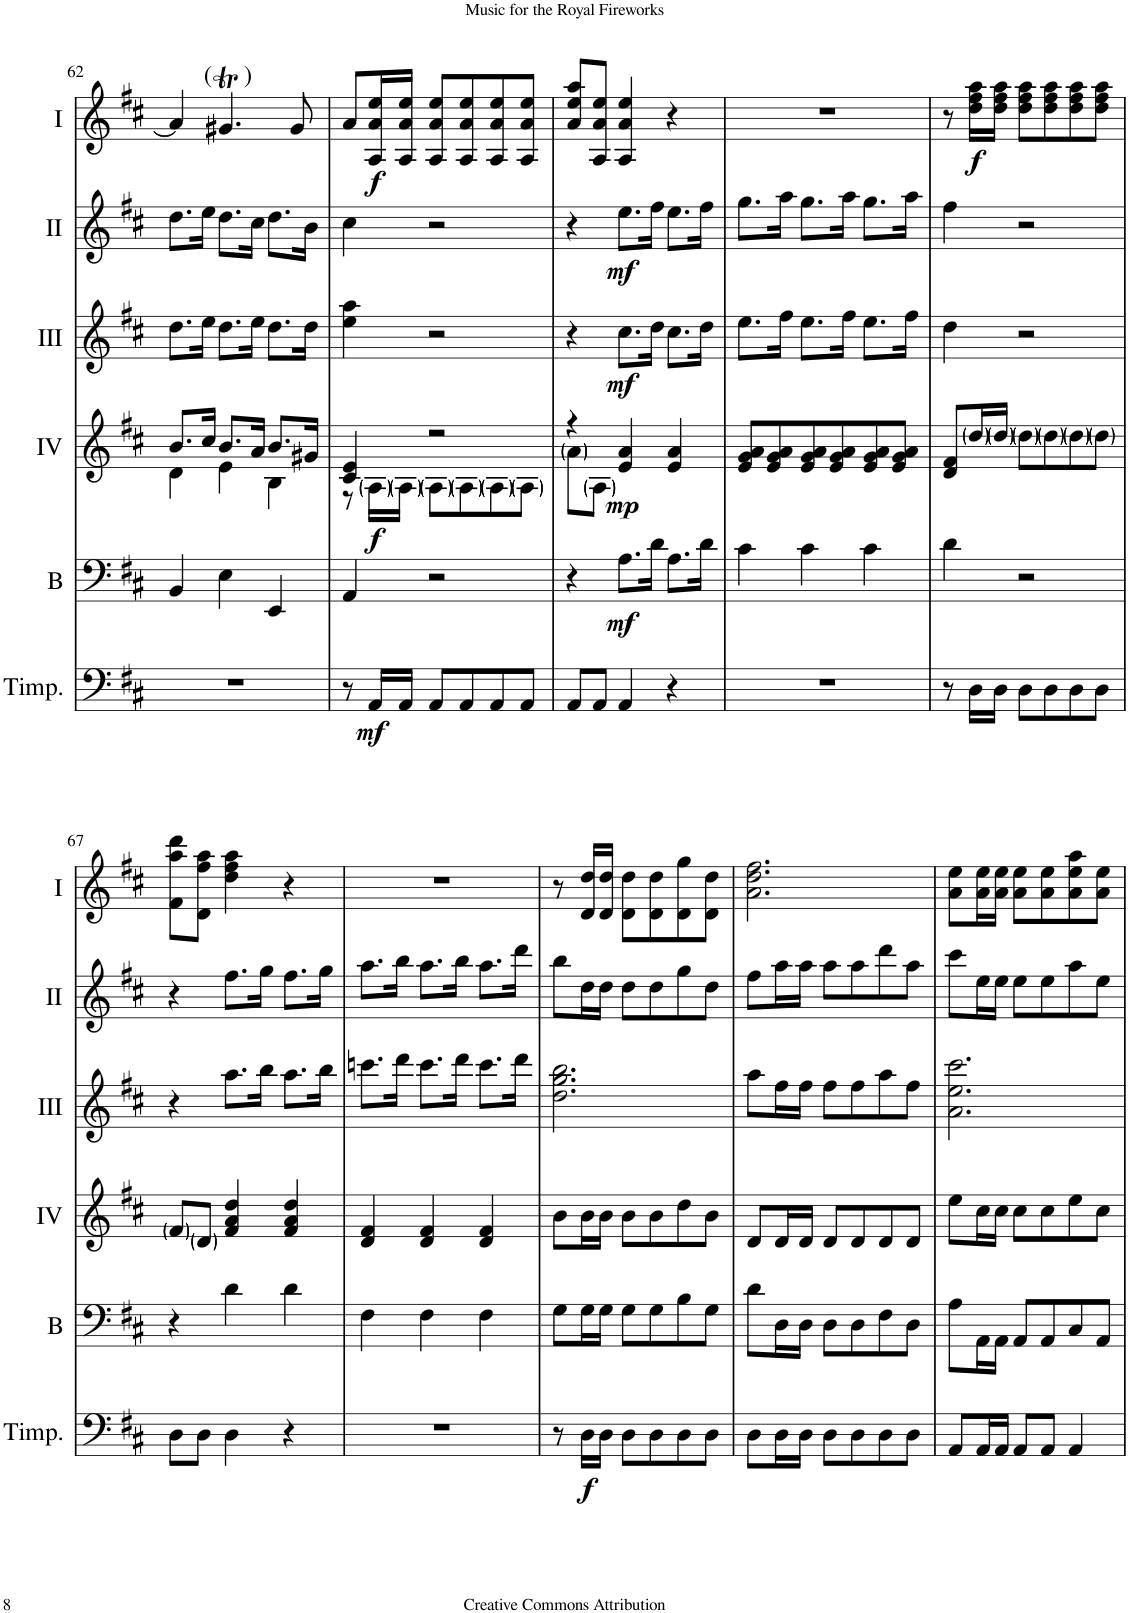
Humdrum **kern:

**kern	**dynam	**kern	**dynam	**kern	**dynam	**kern	**dynam	**kern	**dynam	**kern	**dynam
*part6	*part6	*part5	*part5	*part4	*part4	*part3	*part3	*part2	*part2	*part1	*part1
*staff6	*staff6	*staff5	*staff5	*staff4	*staff4	*staff3	*staff3	*staff2	*staff2	*staff1	*staff1
*I"Timpani	*	*I"Bass	*	*I"Acc. 4	*	*I"Acc. 3	*	*I"Acc. 2	*	*I"Acc. 1	*
*I'Timp.	*	*I'B	*	*	*	*	*	*	*	*	*
!!LO:PB:g=z
*clefF4	*	*clefF4	*	*clefG2	*	*clefG2	*	*clefG2	*	*clefG2	*
*k[f#c#]	*	*k[f#c#]	*	*k[f#c#]	*	*k[f#c#]	*	*k[f#c#]	*	*k[f#c#]	*
*M3/4	*	*M3/4	*	*M3/4	*	*M3/4	*	*M3/4	*	*M3/4	*
=62	=62	=62	=62	=62	=62	=62	=62	=62	=62	=62	=62
*	*	*	*	*^	*	*	*	*	*	*	*
2.r	.	4BB/	.	8.b/L	4d\	.	8.dd\L	.	8.dd\L	.	4a/]	.
.	.	.	.	16cc#/Jk	.	.	16ee\Jk	.	16ee\Jk	.	.	.
!	!	!	!	!	!	!	!	!	!	!	!LO:TX:a:t=(     )	!
.	.	4E\	.	8.b/L	4e\	.	8.dd\L	.	8.dd\L	.	4.g#Xt/	.
.	.	.	.	16a/Jk	.	.	16ee\Jk	.	16cc#\Jk	.	.	.
.	.	4EE/	.	8.b/L	4B\	.	8.dd\L	.	8.dd\L	.	.	.
.	.	.	.	.	.	.	.	.	.	.	8g#/	.
.	.	.	.	16g#X/Jk	.	.	16dd\Jk	.	16b\Jk	.	.	.
=63	=63	=63	=63	=63	=63	=63	=63	=63	=63	=63	=63	=63
8r	.	4AA/	.	4c#/ 4e/	8r	.	4ee\ 4aa\	.	4cc#\	.	8a/L	.
!	!LO:DY:b	!	!	!	!	!LO:DY:b	!	!	!	!	!	!LO:DY:b
16AA/LL	mf	.	.	.	16A\LL	f	.	.	.	.	16A/ 16a/ 16ee/L	f
16AA/JJ	.	.	.	.	16A\JJ	.	.	.	.	.	16A/ 16a/ 16ee/JJ	.
8AA/L	.	2r	.	2r	8A\L	.	2r	.	2r	.	8A/ 8a/ 8ee/L	.
8AA/	.	.	.	.	8A\	.	.	.	.	.	8A/ 8a/ 8ee/	.
8AA/	.	.	.	.	8A\	.	.	.	.	.	8A/ 8a/ 8ee/	.
8AA/J	.	.	.	.	8A\J	.	.	.	.	.	8A/ 8a/ 8ee/J	.
=64	=64	=64	=64	=64	=64	=64	=64	=64	=64	=64	=64	=64
8AA/L	.	4r	.	4r	8a\L	.	4r	.	4r	.	8a/ 8ee/ 8aa/L	.
8AA/J	.	.	.	.	8A\J	.	.	.	.	.	8A/ 8a/ 8ee/J	.
!	!	!	!LO:DY:b	!	!	!LO:DY:b	!	!LO:DY:b	!	!LO:DY:b	!	!
4AA/	.	8.A\L	mf	4e/ 4a/	2ryy	mp	8.cc#\L	mf	8.ee\L	mf	4A/ 4a/ 4ee/	.
.	.	16d\Jk	.	.	.	.	16dd\Jk	.	16ff#\Jk	.	.	.
4r	.	8.A\L	.	4e/ 4a/	.	.	8.cc#\L	.	8.ee\L	.	4r	.
.	.	16d\Jk	.	.	.	.	16dd\Jk	.	16ff#\Jk	.	.	.
*	*	*	*	*v	*v	*	*	*	*	*	*	*
=65	=65	=65	=65	=65	=65	=65	=65	=65	=65	=65	=65
2.r	.	4c#\	.	8e/ 8g/ 8a/L	.	8.ee\L	.	8.gg\L	.	2.r	.
.	.	.	.	8e/ 8g/ 8a/	.	.	.	.	.	.	.
.	.	.	.	.	.	16ff#\Jk	.	16aa\Jk	.	.	.
.	.	4c#\	.	8e/ 8g/ 8a/	.	8.ee\L	.	8.gg\L	.	.	.
.	.	.	.	8e/ 8g/ 8a/	.	.	.	.	.	.	.
.	.	.	.	.	.	16ff#\Jk	.	16aa\Jk	.	.	.
.	.	4c#\	.	8e/ 8g/ 8a/	.	8.ee\L	.	8.gg\L	.	.	.
.	.	.	.	8e/ 8g/ 8a/J	.	.	.	.	.	.	.
.	.	.	.	.	.	16ff#\Jk	.	16aa\Jk	.	.	.
=66	=66	=66	=66	=66	=66	=66	=66	=66	=66	=66	=66
8r	.	4d\	.	8d/ 8f#/L	.	4dd\	.	4ff#\	.	8r	.
!	!	!	!	!	!	!	!	!	!	!	!LO:DY:b
16D\LL	.	.	.	16dd/L	.	.	.	.	.	16dd\ 16ff#\ 16aa\LL	f
16D\JJ	.	.	.	16dd/JJ	.	.	.	.	.	16dd\ 16ff#\ 16aa\JJ	.
8D\L	.	2r	.	8dd\L	.	2r	.	2r	.	8dd\ 8ff#\ 8aa\L	.
8D\	.	.	.	8dd\	.	.	.	.	.	8dd\ 8ff#\ 8aa\	.
8D\	.	.	.	8dd\	.	.	.	.	.	8dd\ 8ff#\ 8aa\	.
8D\J	.	.	.	8dd\J	.	.	.	.	.	8dd\ 8ff#\ 8aa\J	.
!!LO:LB:g=z
=67	=67	=67	=67	=67	=67	=67	=67	=67	=67	=67	=67
8D\L	.	4r	.	8f#/L	.	4r	.	4r	.	8f#\ 8aa\ 8ddd\L	.
8D\J	.	.	.	8d/J	.	.	.	.	.	8d\ 8ff#\ 8aa\J	.
4D\	.	4d\	.	4f#/ 4a/ 4dd/	.	8.aa\L	.	8.ff#\L	.	4dd\ 4ff#\ 4aa\	.
.	.	.	.	.	.	16bb\Jk	.	16gg\Jk	.	.	.
4r	.	4d\	.	4f#/ 4a/ 4dd/	.	8.aa\L	.	8.ff#\L	.	4r	.
.	.	.	.	.	.	16bb\Jk	.	16gg\Jk	.	.	.
=68	=68	=68	=68	=68	=68	=68	=68	=68	=68	=68	=68
2.r	.	4F#\	.	4d/ 4f#/	.	8.cccn\L	.	8.aa\L	.	2.r	.
.	.	.	.	.	.	16ddd\Jk	.	16bb\Jk	.	.	.
.	.	4F#\	.	4d/ 4f#/	.	8.ccc\L	.	8.aa\L	.	.	.
.	.	.	.	.	.	16ddd\Jk	.	16bb\Jk	.	.	.
.	.	4F#\	.	4d/ 4f#/	.	8.ccc\L	.	8.aa\L	.	.	.
.	.	.	.	.	.	16ddd\Jk	.	16ddd\Jk	.	.	.
=69	=69	=69	=69	=69	=69	=69	=69	=69	=69	=69	=69
8r	.	8G\L	.	8b\L	.	2.dd\ 2.gg\ 2.bb\	.	8bb\L	.	8r	.
!	!LO:DY:b	!	!	!	!	!	!	!	!	!	!
16D\LL	f	16G\L	.	16b\L	.	.	.	16dd\L	.	16d/ 16dd/LL	.
16D\JJ	.	16G\JJ	.	16b\JJ	.	.	.	16dd\JJ	.	16d/ 16dd/JJ	.
8D\L	.	8G\L	.	8b\L	.	.	.	8dd\L	.	8d\ 8dd\L	.
8D\	.	8G\	.	8b\	.	.	.	8dd\	.	8d\ 8dd\	.
8D\	.	8B\	.	8dd\	.	.	.	8gg\	.	8d\ 8gg\	.
8D\J	.	8G\J	.	8b\J	.	.	.	8dd\J	.	8d\ 8dd\J	.
=70	=70	=70	=70	=70	=70	=70	=70	=70	=70	=70	=70
8D\L	.	8d\L	.	8d/L	.	8aa\L	.	8ff#\L	.	2.a\ 2.dd\ 2.ff#\	.
16D\L	.	16D\L	.	16d/L	.	16ff#\L	.	16aa\L	.	.	.
16D\JJ	.	16D\JJ	.	16d/JJ	.	16ff#\JJ	.	16aa\JJ	.	.	.
8D\L	.	8D\L	.	8d/L	.	8ff#\L	.	8aa\L	.	.	.
8D\	.	8D\	.	8d/	.	8ff#\	.	8aa\	.	.	.
8D\	.	8F#\	.	8d/	.	8aa\	.	8ddd\	.	.	.
8D\J	.	8D\J	.	8d/J	.	8ff#\J	.	8aa\J	.	.	.
=71	=71	=71	=71	=71	=71	=71	=71	=71	=71	=71	=71
8AA/L	.	8A\L	.	8ee\L	.	2.a\ 2.ee\ 2.ccc#\	.	8ccc#\L	.	8a\ 8ee\L	.
16AA/L	.	16AA\L	.	16cc#\L	.	.	.	16ee\L	.	16a\ 16ee\L	.
16AA/JJ	.	16AA\JJ	.	16cc#\JJ	.	.	.	16ee\JJ	.	16a\ 16ee\JJ	.
8AA/L	.	8AA/L	.	8cc#\L	.	.	.	8ee\L	.	8a\ 8ee\L	.
8AA/J	.	8AA/	.	8cc#\	.	.	.	8ee\	.	8a\ 8ee\	.
4AA/	.	8C#/	.	8ee\	.	.	.	8aa\	.	8a\ 8ee\ 8aa\	.
.	.	8AA/J	.	8cc#\J	.	.	.	8ee\J	.	8a\ 8ee\J	.
=	=	=	=	=	=	=	=	=	=	=	=
*-	*-	*-	*-	*-	*-	*-	*-	*-	*-	*-	*-
